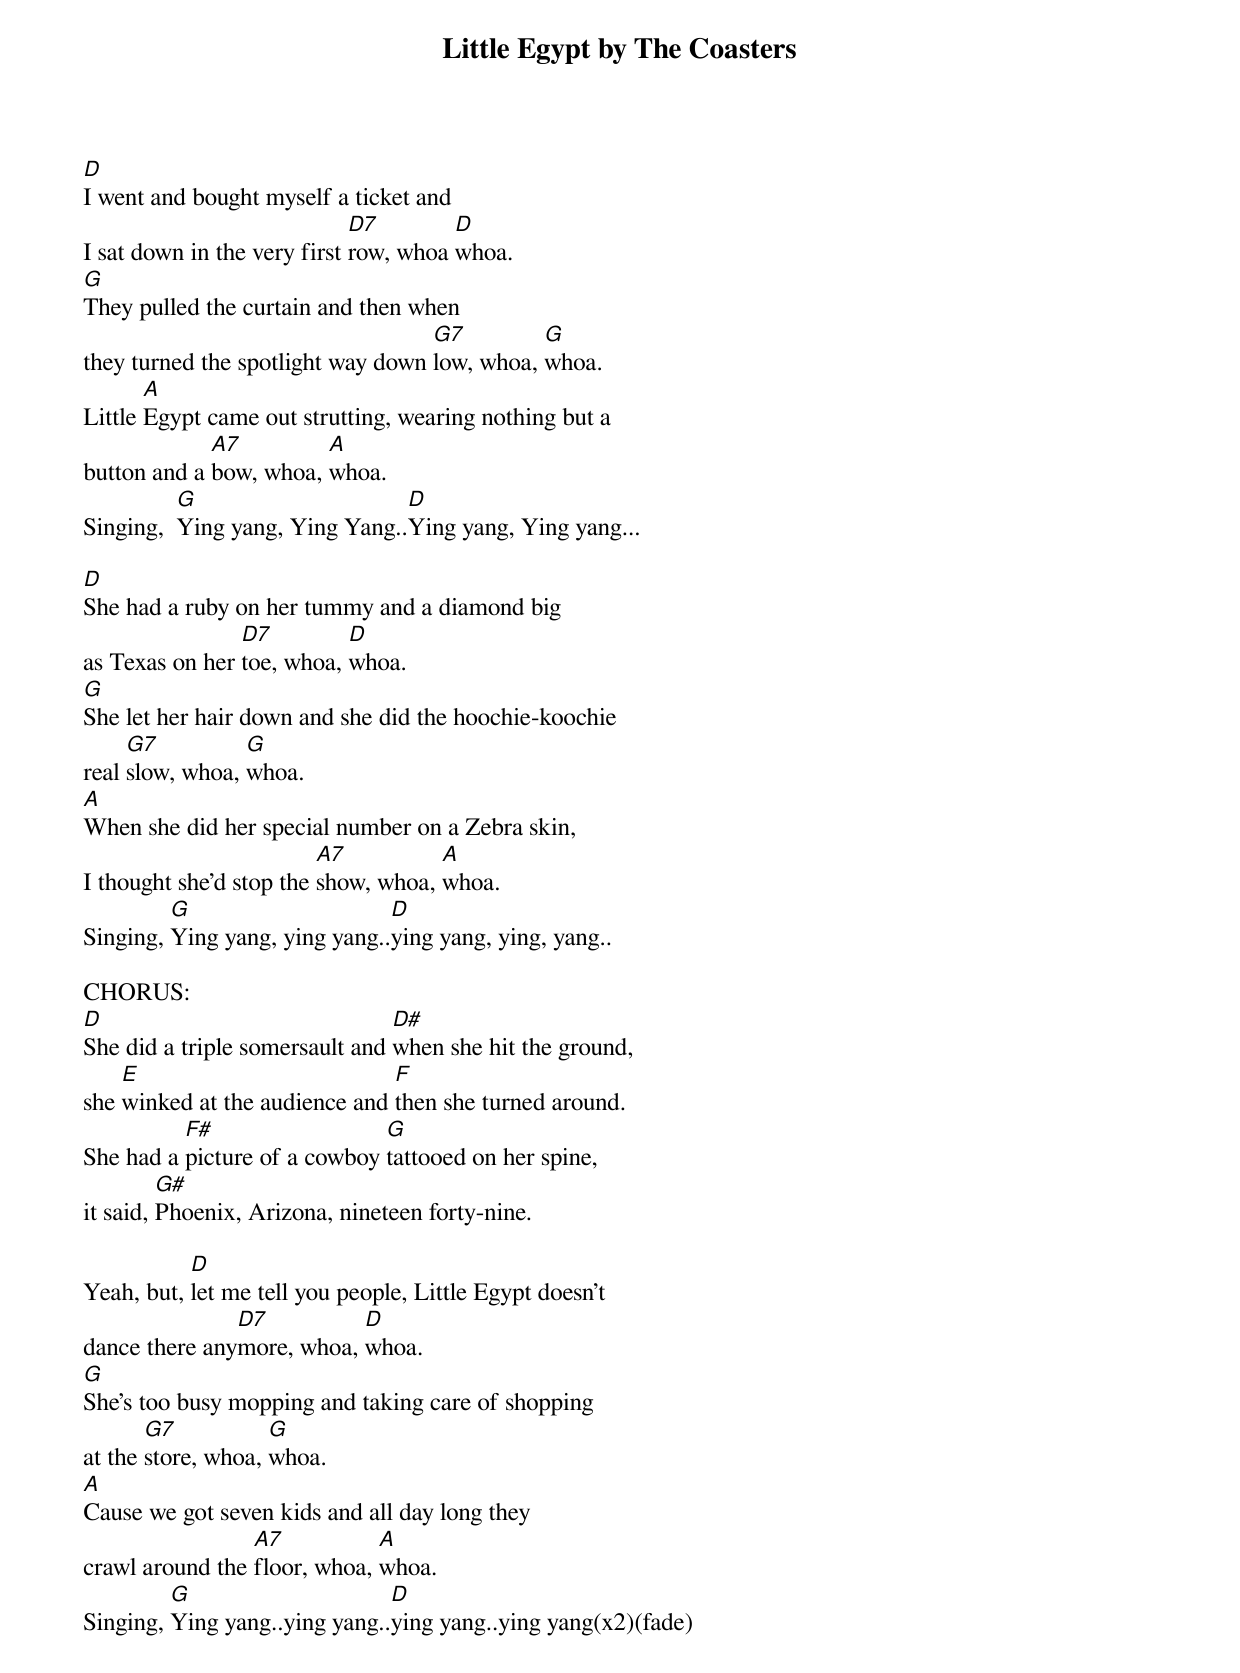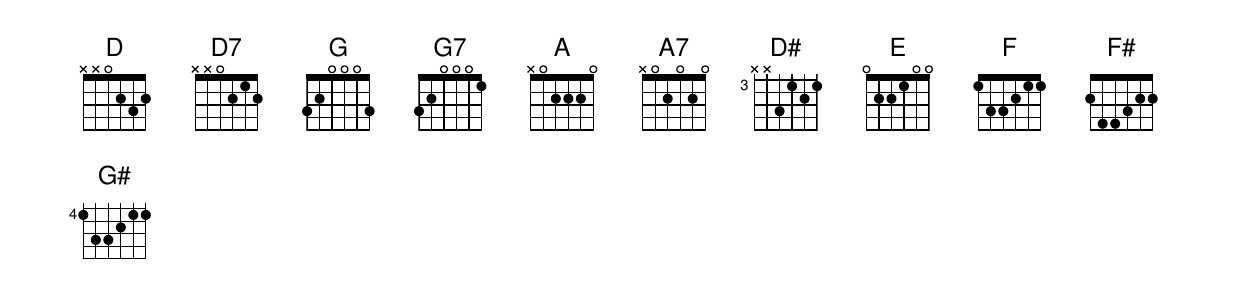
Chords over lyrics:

Little Egypt by The Coasters

D
I went and bought myself a ticket and
                             D7        D
I sat down in the very first row, whoa whoa.
G
They pulled the curtain and then when
                                   G7         G
they turned the spotlight way down low, whoa, whoa.
       A
Little Egypt came out strutting, wearing nothing but a
             A7         A
button and a bow, whoa, whoa.
          G                     D
Singing,  Ying yang, Ying Yang..Ying yang, Ying yang...

D
She had a ruby on her tummy and a diamond big
                D7         D
as Texas on her toe, whoa, whoa.
G
She let her hair down and she did the hoochie-koochie
     G7          G
real slow, whoa, whoa.
A
When she did her special number on a Zebra skin,
                         A7          A
I thought she'd stop the show, whoa, whoa.
         G                     D
Singing, Ying yang, ying yang..ying yang, ying, yang..

CHORUS:
D                               D#
She did a triple somersault and when she hit the ground,
    E                          F
she winked at the audience and then she turned around.
          F#                  G
She had a picture of a cowboy tattooed on her spine,
         G#
it said, Phoenix, Arizona, nineteen forty-nine.

           D
Yeah, but, let me tell you people, Little Egypt doesn't
               D7          D
dance there anymore, whoa, whoa.
G
She's too busy mopping and taking care of shopping
       G7           G
at the store, whoa, whoa.
A
Cause we got seven kids and all day long they
                 A7           A
crawl around the floor, whoa, whoa.
         G                     D
Singing, Ying yang..ying yang..ying yang..ying yang(x2)(fade)
